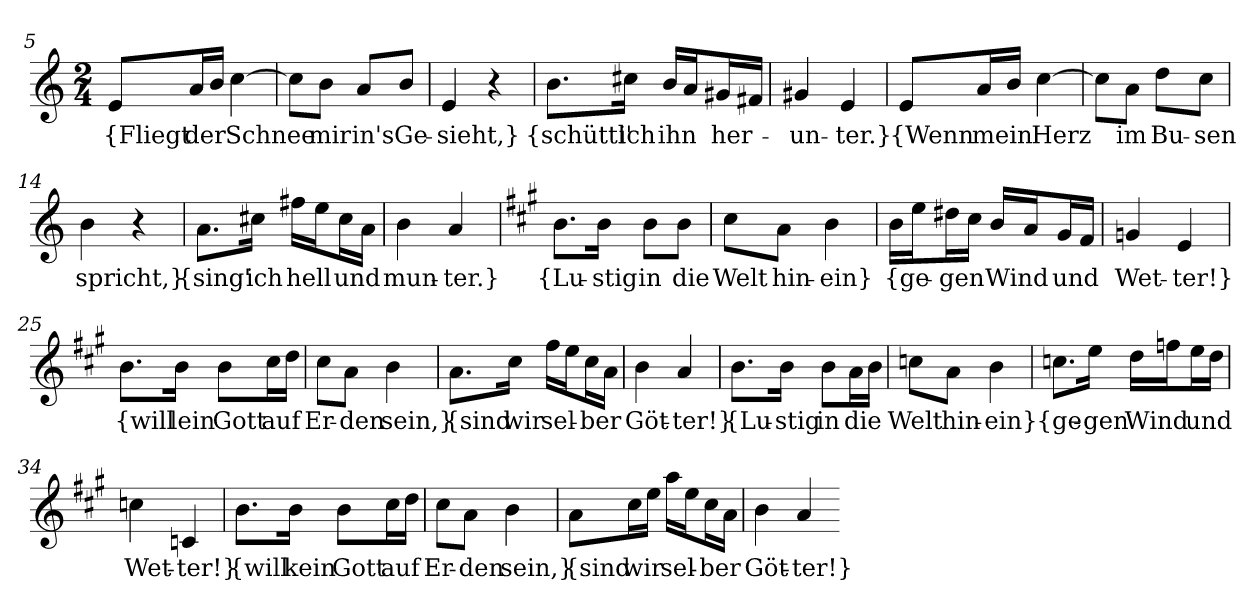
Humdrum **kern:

**kern	**text
*part1	*part1
*staff1	*staff1
*clefG2	*
*k[]	*
*M2/4	*
=5	=5
8e/L	{Fliegt
16a/L	der
16b/JJ	.
[4cc	Schnee
=6	=6
8cc\L]	.
8b\J	mir
8a/L	in's
8b/J	Ge-
=7	=7
4e	-sieht,}
4r	.
=8	=8
8.b\L	{schüttl'
16cc#X\Jk	ich
16b/LL	ihn
16a/J	.
16g#X/L	her-
16f#X/JJ	.
=9	=9
4g#X	-un-
4e	-ter.}
=12	=12
8e/L	{Wenn
16a/L	mein
16b/JJ	.
[4cc	Herz
=13	=13
8cc\L]	.
8a\J	im
8dd\L	Bu-
8cc\J	-sen
=14	=14
4b	spricht,}
4r	.
=15	=15
8.a\L	{sing'
16cc#X\Jk	ich
16ff#X\LL	hell
16ee\J	.
16cc#\L	und
16a\JJ	.
=16	=16
4b	mun-
4a	-ter.}
=19	=19
*k[f#c#g#]	*
8.b\L	{Lu-
16b\Jk	-stig
8b\L	in
8b\J	die
=20	=20
8cc#\L	Welt
8a\J	hin-
4b	-ein}
=21	=21
16b\LL	{ge-
16ee\J	.
16dd#X\L	-gen
16cc#\JJ	.
16b/LL	Wind
16a/J	.
16g#/L	und
16f#/JJ	.
=22	=22
4gn	Wet-
4e	-ter!}
=25	=25
8.b\L	{will
16b\Jk	lein
8b\L	Gott
16cc#\L	auf
16dd\JJ	.
=26	=26
8cc#\L	Er-
8a\J	-den
4b	sein,}
=27	=27
8.a\L	{sind
16cc#\Jk	wir
16ff#\LL	sel-
16ee\J	.
16cc#\L	-ber
16a\JJ	.
=28	=28
4b	Göt-
4a	-ter!}
=31	=31
8.b\L	{Lu-
16b\Jk	-stig
8b\L	in
16a\L	die
16b\JJ	.
=32	=32
8ccn\L	Welt
8a\J	hin-
4b	-ein}
=33	=33
8.ccn\L	{ge-
16ee\Jk	-gen
16dd\LL	Wind
16ffn\J	.
16ee\L	und
16dd\JJ	.
=34	=34
4ccn	Wet-
4cn	-ter!}
=37	=37
8.b\L	{will
16b\Jk	kein
8b\L	Gott
16cc#\L	auf
16dd\JJ	.
=38	=38
8cc#\L	Er-
8a\J	-den
4b	sein,}
=39	=39
8a\L	{sind
16cc#\L	wir
16ee\JJ	.
16aa\LL	sel-
16ee\J	.
16cc#\L	-ber
16a\JJ	.
=40	=40
4b	Göt-
4a	-ter!}
=-	=-
*-	*-
